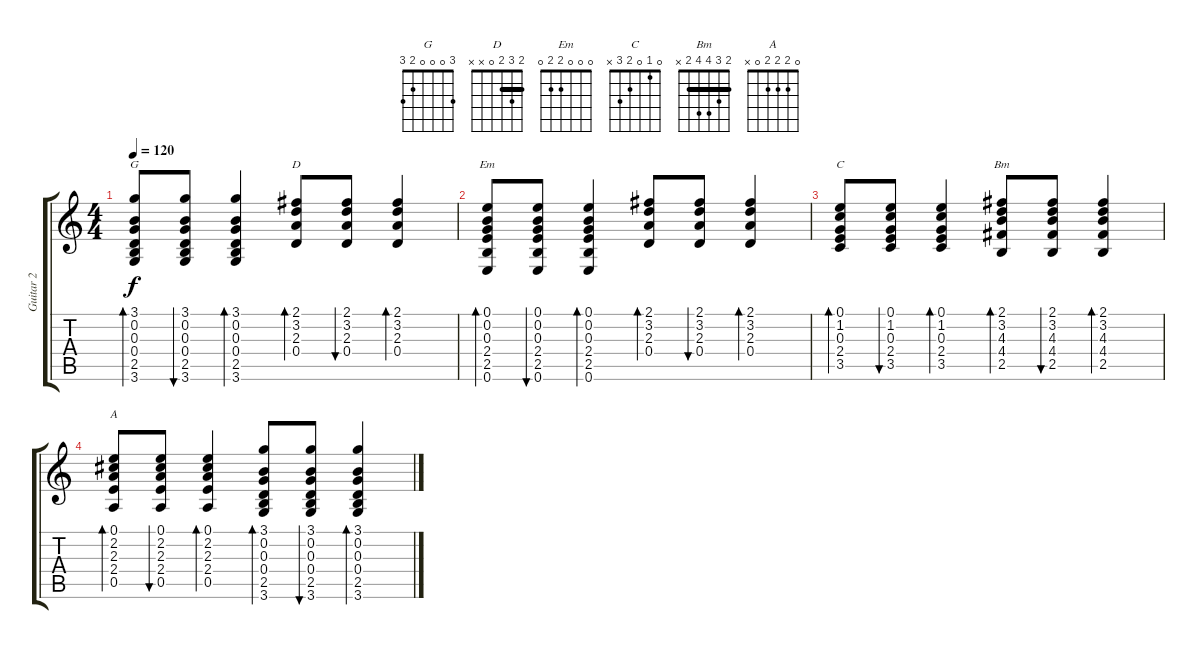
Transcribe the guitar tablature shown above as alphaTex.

\track ("Guitar 2" "Guitar 2") {instrument acousticguitarsteel}
\staff {score tabs}
\tuning (E4 B3 G3 D3 A2 E2) {hide}
\chord ("G" 3 0 0 0 2 3)
\chord ("D" 2 3 2 0 x x) {barre 2}
\chord ("Em" 0 0 0 2 2 0)
\chord ("C" 0 1 0 2 3 x)
\chord ("Bm" 2 3 4 4 2 x) {barre 2}
\chord ("A" 0 2 2 2 0 x)
\ts (4 4)
\tempo 120
\clef g2
\ks c
(3.1 0.2 0.3 0.4 2.5 3.6).8{bd 60 ch "G" dy f} (3.1 0.2 0.3 0.4 2.5 3.6).8{bu 60} (3.1 0.2 0.3 0.4 2.5 3.6).4{bd 60} (2.1 3.2 2.3 0.4).8{bd 60 ch "D"} (2.1 3.2 2.3 0.4).8{bu 60} (2.1 3.2 2.3 0.4).4{bd 60} |
(0.1 0.2 0.3 2.4 2.5 0.6).8{bd 60 ch "Em"} (0.1 0.2 0.3 2.4 2.5 0.6).8{bu 60} (0.1 0.2 0.3 2.4 2.5 0.6).4{bd 60} (2.1 3.2 2.3 0.4).8{bd 60} (2.1 3.2 2.3 0.4).8{bu 60} (2.1 3.2 2.3 0.4).4{bd 60} |
(0.1 1.2 0.3 2.4 3.5).8{bd 60 ch "C"} (0.1 1.2 0.3 2.4 3.5).8{bu 60} (0.1 1.2 0.3 2.4 3.5).4{bd 60} (2.1 3.2 4.3 4.4 2.5).8{bd 60 ch "Bm"} (2.1 3.2 4.3 4.4 2.5).8{bu 60} (2.1 3.2 4.3 4.4 2.5).4{bd 60} |
(0.1 2.2 2.3 2.4 0.5).8{bd 60 ch "A"} (0.1 2.2 2.3 2.4 0.5).8{bu 60} (0.1 2.2 2.3 2.4 0.5).4{bd 60} (3.1 0.2 0.3 0.4 2.5 3.6).8{bd 60} (3.1 0.2 0.3 0.4 2.5 3.6).8{bu 60} (3.1 0.2 0.3 0.4 2.5 3.6).4{bd 60}
